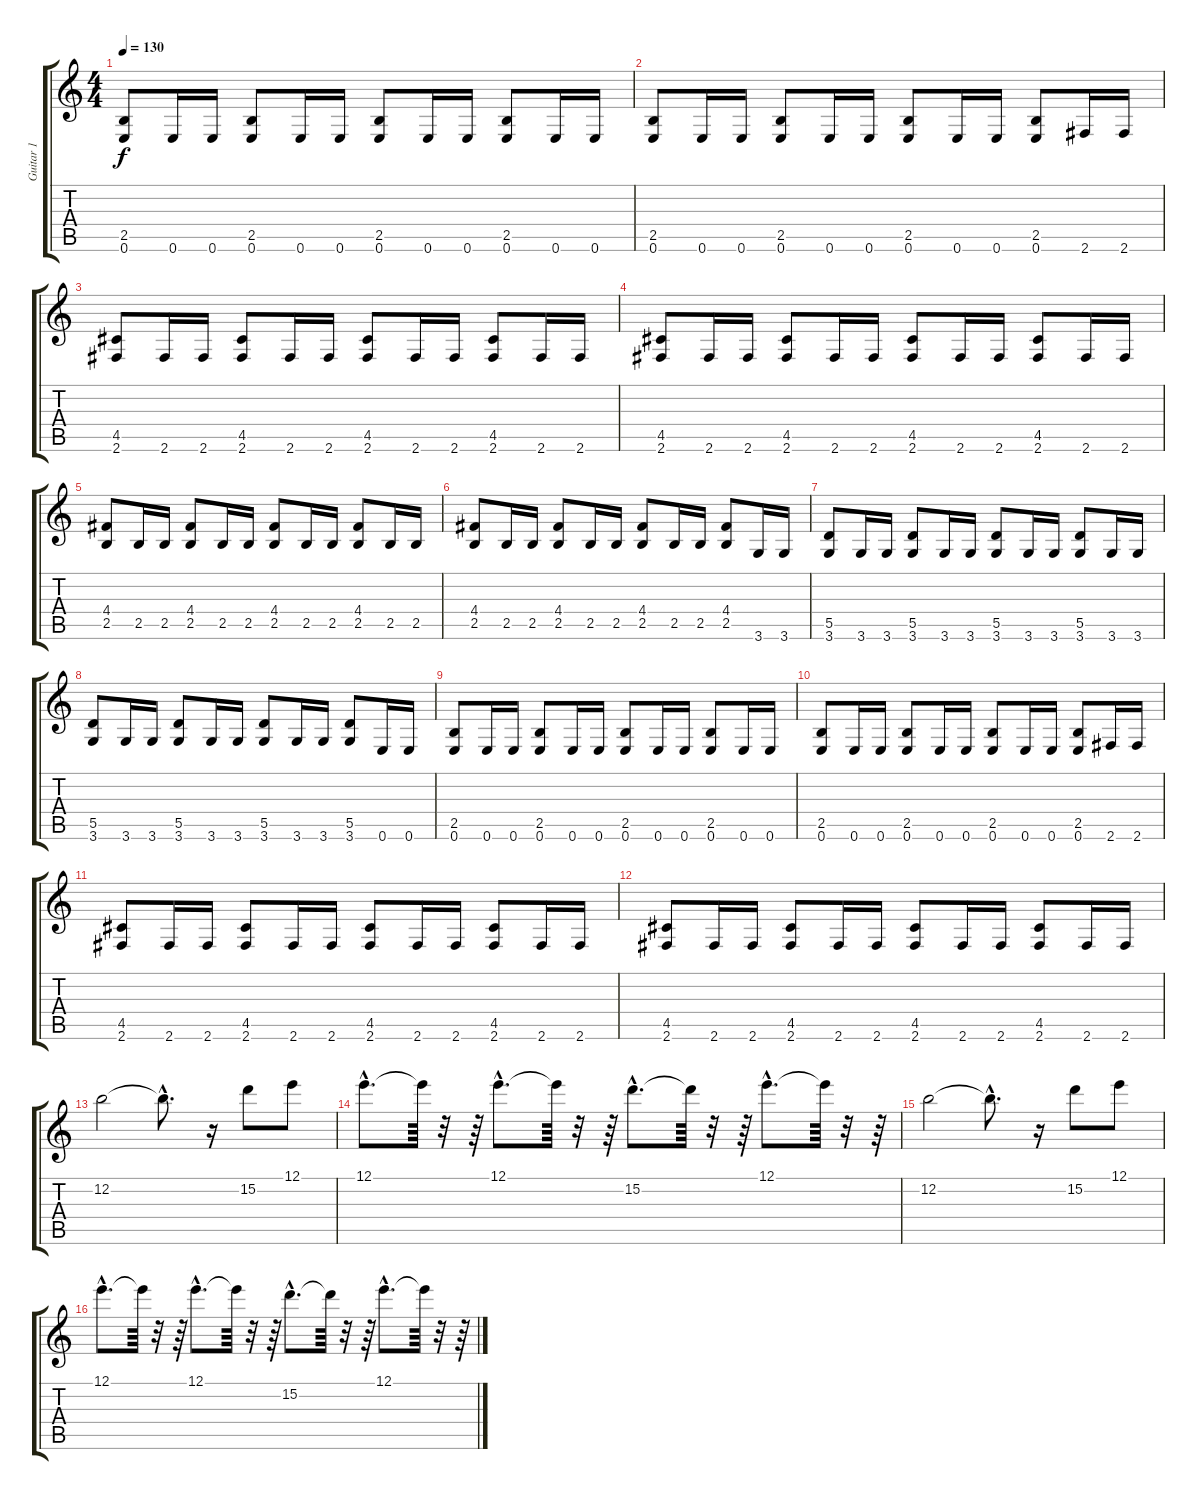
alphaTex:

\track ("Guitar 1" "Guitar 1") {instrument overdrivenguitar}
\staff {score tabs}
\tuning (E4 B3 G3 D3 A2 E2) {hide}
\ts (4 4)
\tempo 130
\clef g2
\ks c
(2.5 0.6).8{dy f} 0.6.16 0.6.16 (2.5 0.6).8 0.6.16 0.6.16 (2.5 0.6).8 0.6.16 0.6.16 (2.5 0.6).8 0.6.16 0.6.16 |
(2.5 0.6).8 0.6.16 0.6.16 (2.5 0.6).8 0.6.16 0.6.16 (2.5 0.6).8 0.6.16 0.6.16 (2.5 0.6).8 2.6.16 2.6.16 |
(4.5 2.6).8 2.6.16 2.6.16 (4.5 2.6).8 2.6.16 2.6.16 (4.5 2.6).8 2.6.16 2.6.16 (4.5 2.6).8 2.6.16 2.6.16 |
(4.5 2.6).8 2.6.16 2.6.16 (4.5 2.6).8 2.6.16 2.6.16 (4.5 2.6).8 2.6.16 2.6.16 (4.5 2.6).8 2.6.16 2.6.16 |
(4.4 2.5).8 2.5.16 2.5.16 (4.4 2.5).8 2.5.16 2.5.16 (4.4 2.5).8 2.5.16 2.5.16 (4.4 2.5).8 2.5.16 2.5.16 |
(4.4 2.5).8 2.5.16 2.5.16 (4.4 2.5).8 2.5.16 2.5.16 (4.4 2.5).8 2.5.16 2.5.16 (4.4 2.5).8 3.6.16 3.6.16 |
(5.5 3.6).8 3.6.16 3.6.16 (5.5 3.6).8 3.6.16 3.6.16 (5.5 3.6).8 3.6.16 3.6.16 (5.5 3.6).8 3.6.16 3.6.16 |
(5.5 3.6).8 3.6.16 3.6.16 (5.5 3.6).8 3.6.16 3.6.16 (5.5 3.6).8 3.6.16 3.6.16 (5.5 3.6).8 0.6.16 0.6.16 |
(2.5 0.6).8 0.6.16 0.6.16 (2.5 0.6).8 0.6.16 0.6.16 (2.5 0.6).8 0.6.16 0.6.16 (2.5 0.6).8 0.6.16 0.6.16 |
(2.5 0.6).8 0.6.16 0.6.16 (2.5 0.6).8 0.6.16 0.6.16 (2.5 0.6).8 0.6.16 0.6.16 (2.5 0.6).8 2.6.16 2.6.16 |
(4.5 2.6).8 2.6.16 2.6.16 (4.5 2.6).8 2.6.16 2.6.16 (4.5 2.6).8 2.6.16 2.6.16 (4.5 2.6).8 2.6.16 2.6.16 |
(4.5 2.6).8 2.6.16 2.6.16 (4.5 2.6).8 2.6.16 2.6.16 (4.5 2.6).8 2.6.16 2.6.16 (4.5 2.6).8 2.6.16 2.6.16 |
12.2.2 12.2{hac t}.8{d} r.16 15.2.8 12.1.8 |
12.1{hac}.8{d} 12.1{t}.64 r.32 r.64 12.1{hac}.8{d} 12.1{t}.64 r.32 r.64 15.2{hac}.8{d} 15.2{t}.64 r.32 r.64 12.1{hac}.8{d} 12.1{t}.64 r.32 r.64 |
12.2.2 12.2{hac t}.8{d} r.16 15.2.8 12.1.8 |
12.1{hac}.8{d} 12.1{t}.64 r.32 r.64 12.1{hac}.8{d} 12.1{t}.64 r.32 r.64 15.2{hac}.8{d} 15.2{t}.64 r.32 r.64 12.1{hac}.8{d} 12.1{t}.64 r.32 r.64
